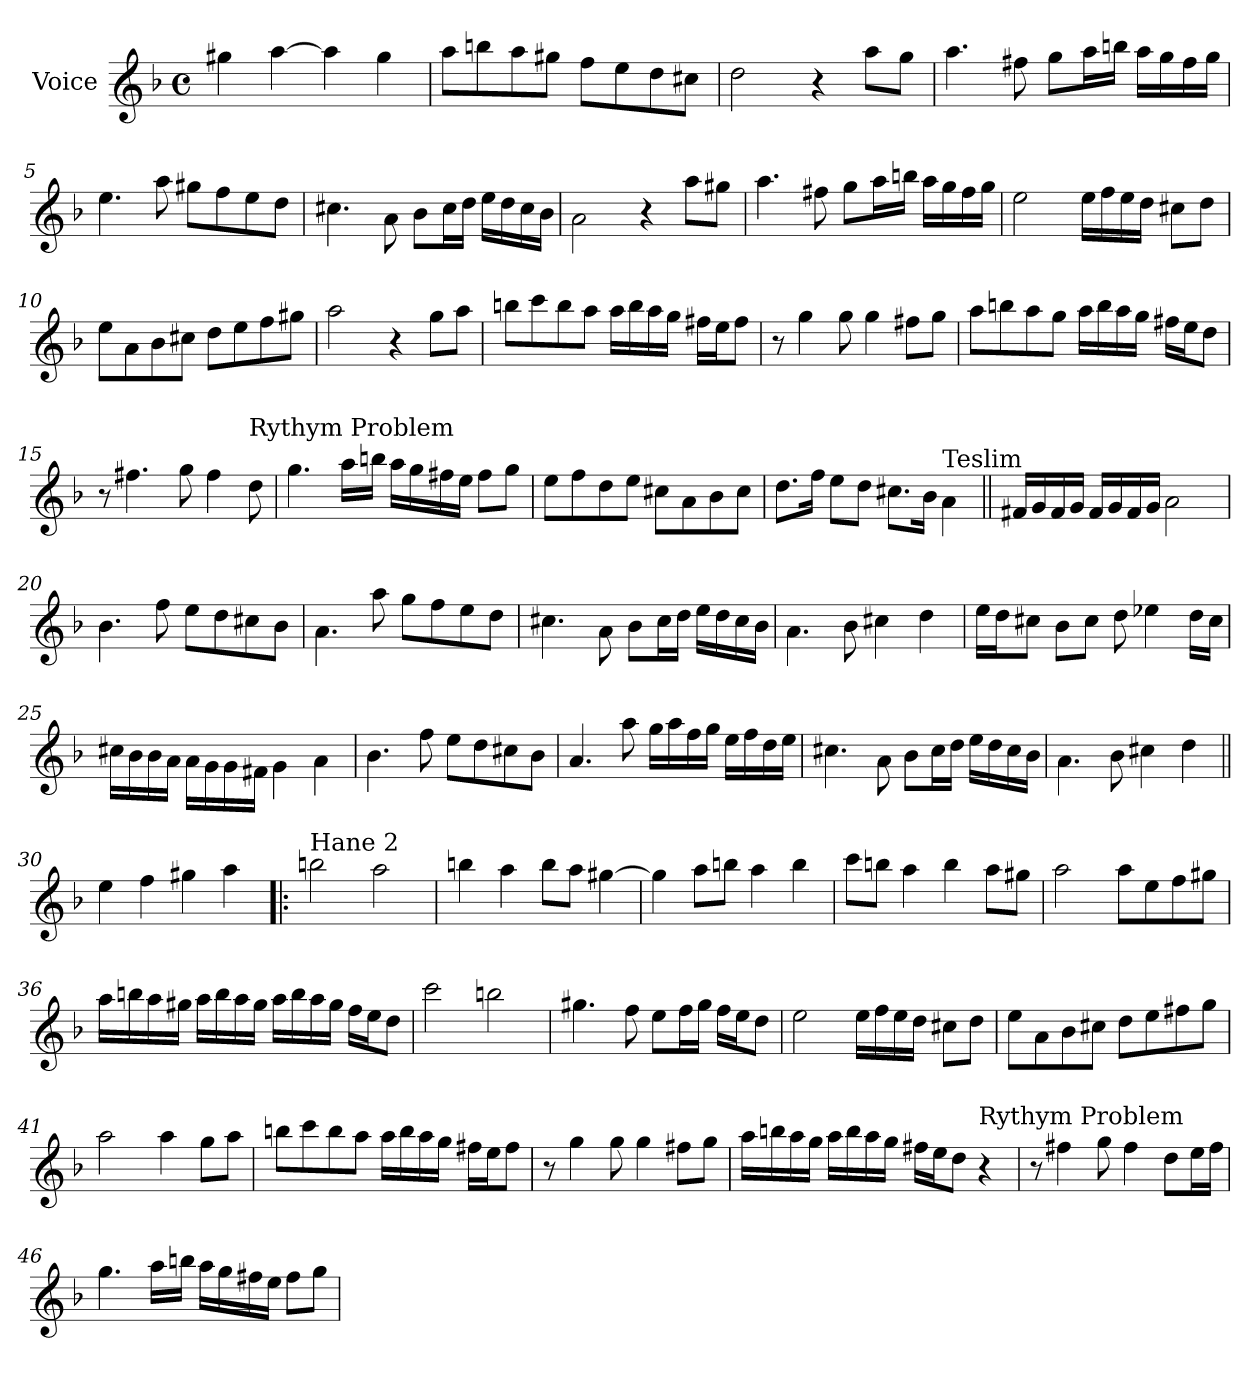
**kern
*part1
*staff1
*I"Voice
*I'Vo.
*clefG2
*k[b-]
*M4/4
*met(c)
=1
4gg#X\
[4aa\
4aa\]
4gg#\
=2
8aa\L
8bbn\
8aa\
8gg#X\J
8ff\L
8ee\
8dd\
8cc#X\J
=3
2dd\
4r
8aa\L
8gg\J
=4
4.aa\
8ff#X\
8gg\L
16aa\L
16bbn\JJ
16aa\LL
16gg\
16ff#\
16gg\JJ
!!LO:LB:g=z
=5
4.ee\
8aa\
8gg#X\L
8ff\
8ee\
8dd\J
=6
4.cc#X\
8a\
8b-\L
16cc#\L
16dd\JJ
16ee\LL
16dd\
16cc#\
16b-\JJ
=7
2a\
4r
8aa\L
8gg#X\J
=8
4.aa\
8ff#X\
8gg\L
16aa\L
16bbn\JJ
16aa\LL
16gg\
16ff#\
16gg\JJ
!!LO:LB:g=z
=9
2ee\
16ee\LL
16ff\
16ee\
16dd\JJ
8cc#X\L
8dd\J
=10
8ee\L
8a\
8b-\
8cc#X\J
8dd\L
8ee\
8ff\
8gg#X\J
=11
2aa\
4r
8gg\L
8aa\J
=12
8bbn\L
8ccc\
8bb\
8aa\J
16aa\LL
16bb\
16aa\
16gg\JJ
16ff#X\LL
16ee\J
8ff#\J
!!LO:LB:g=z
=13
8r
4gg\
8gg\
4gg\
8ff#X\L
8gg\J
=14
8aa\L
8bbn\
8aa\
8gg\J
16aa\LL
16bb\
16aa\
16gg\JJ
16ff#X\LL
16ee\J
8dd\J
=15
8r
4.ff#X\
8gg\
4ff#\
!LO:TX:a:t=Rythym Problem
8dd\
=16
4.gg\
16aa\LL
16bbn\JJ
16aa\LL
16gg\
16ff#X\
16ee\JJ
8ff#\L
8gg\J
!!LO:LB:g=z
=17
8ee\L
8ff\
8dd\
8ee\J
8cc#X\L
8a\
8b-\
8cc#\J
=18
8.dd\L
16ff\Jk
8ee\L
8dd\J
8.cc#X\L
16b-\Jk
!LO:TX:a:t=Teslim
4a\
=19||
16f#X/LL
16g/
16f#/
16g/JJ
16f#/LL
16g/
16f#/
16g/JJ
2a\
=20
4.b-\
8ff\
8ee\L
8dd\
8cc#X\
8b-\J
!!LO:LB:g=z
=21
4.a\
8aa\
8gg\L
8ff\
8ee\
8dd\J
=22
4.cc#X\
8a\
8b-\L
16cc#\L
16dd\JJ
16ee\LL
16dd\
16cc#\
16b-\JJ
=23
4.a\
8b-\
4cc#X\
4dd\
=24
16ee\LL
16dd\J
8cc#X\J
8b-\L
8cc#\J
8dd\
4ee-X\
16dd\LL
16cc#\JJ
!!LO:LB:g=z
=25
16cc#X\LL
16b-\
16b-\
16a\JJ
16a\LL
16g\
16g\
16f#X\JJ
4g\
4a\
=26
4.b-\
8ff\
8ee\L
8dd\
8cc#X\
8b-\J
=27
4.a/
8aa\
16gg\LL
16aa\
16ff\
16gg\JJ
16ee\LL
16ff\
16dd\
16ee\JJ
=28
4.cc#X\
8a\
8b-\L
16cc#\L
16dd\JJ
16ee\LL
16dd\
16cc#\
16b-\JJ
!!LO:LB:g=z
=29
4.a\
8b-\
4cc#X\
4dd\
=30||
4ee\
4ff\
4gg#X\
4aa\
=31!|:
!LO:TX:a:t=Hane 2
2bbn\
2aa\
=32
4bbn\
4aa\
8bb\L
8aa\J
[4gg#X\
=33
4gg#\]
8aa\L
8bbn\J
4aa\
4bb\
!!LO:LB:g=z
=34
8ccc\L
8bbn\J
4aa\
4bb\
8aa\L
8gg#X\J
=35
2aa\
8aa\L
8ee\
8ff\
8gg#X\J
=36
16aa\LL
16bbn\
16aa\
16gg#X\JJ
16aa\LL
16bb\
16aa\
16gg#\JJ
16aa\LL
16bb\
16aa\
16gg#\JJ
16ff\LL
16ee\J
8dd\J
!!LO:LB:g=z
=37
2ccc\
2bbn\
=38
4.gg#X\
8ff\
8ee\L
16ff\L
16gg#\JJ
16ff\LL
16ee\J
8dd\J
=39
2ee\
16ee\LL
16ff\
16ee\
16dd\JJ
8cc#X\L
8dd\J
=40
8ee\L
8a\
8b-\
8cc#X\J
8dd\L
8ee\
8ff#X\
8gg\J
!!LO:LB:g=z
=41
2aa\
4aa\
8gg\L
8aa\J
=42
8bbn\L
8ccc\
8bb\
8aa\J
16aa\LL
16bb\
16aa\
16gg\JJ
16ff#X\LL
16ee\J
8ff#\J
=43
8r
4gg\
8gg\
4gg\
8ff#X\L
8gg\J
=44
16aa\LL
16bbn\
16aa\
16gg\JJ
16aa\LL
16bb\
16aa\
16gg\JJ
16ff#X\LL
16ee\J
8dd\J
!LO:TX:a:t=Rythym Problem
4r
!!LO:PB:g=z
=45
8r
4ff#X\
8gg\
4ff#\
8dd\L
16ee\L
16ff#\JJ
=46
4.gg\
16aa\LL
16bbn\JJ
16aa\LL
16gg\
16ff#X\
16ee\JJ
8ff#\L
8gg\J
=
*-
